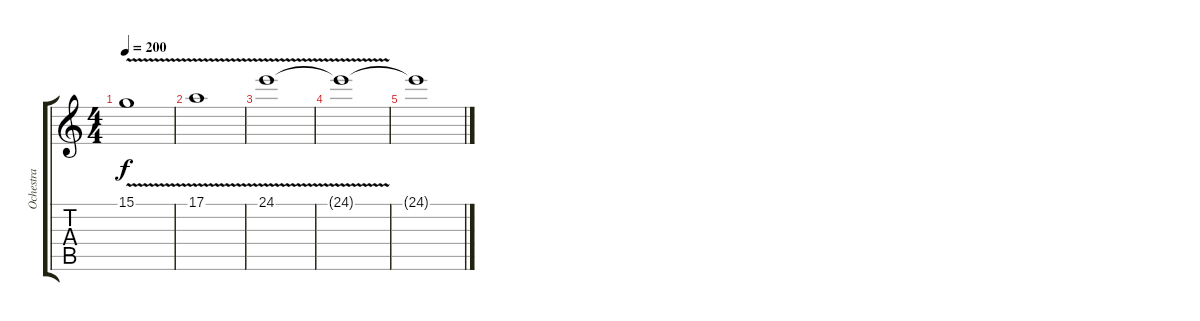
\track ("Ochestra" "Ochestra") {instrument stringensemble1}
\staff {score tabs}
\tuning (E4 B3 G3 D3 A2 E2) {hide}
\ts (4 4)
\tempo 200
\clef g2
\ks c
15.1{v}.1{dy f} |
17.1{v}.1 |
24.1{v}.1 |
24.1{t}.1 |
24.1{t}.1
